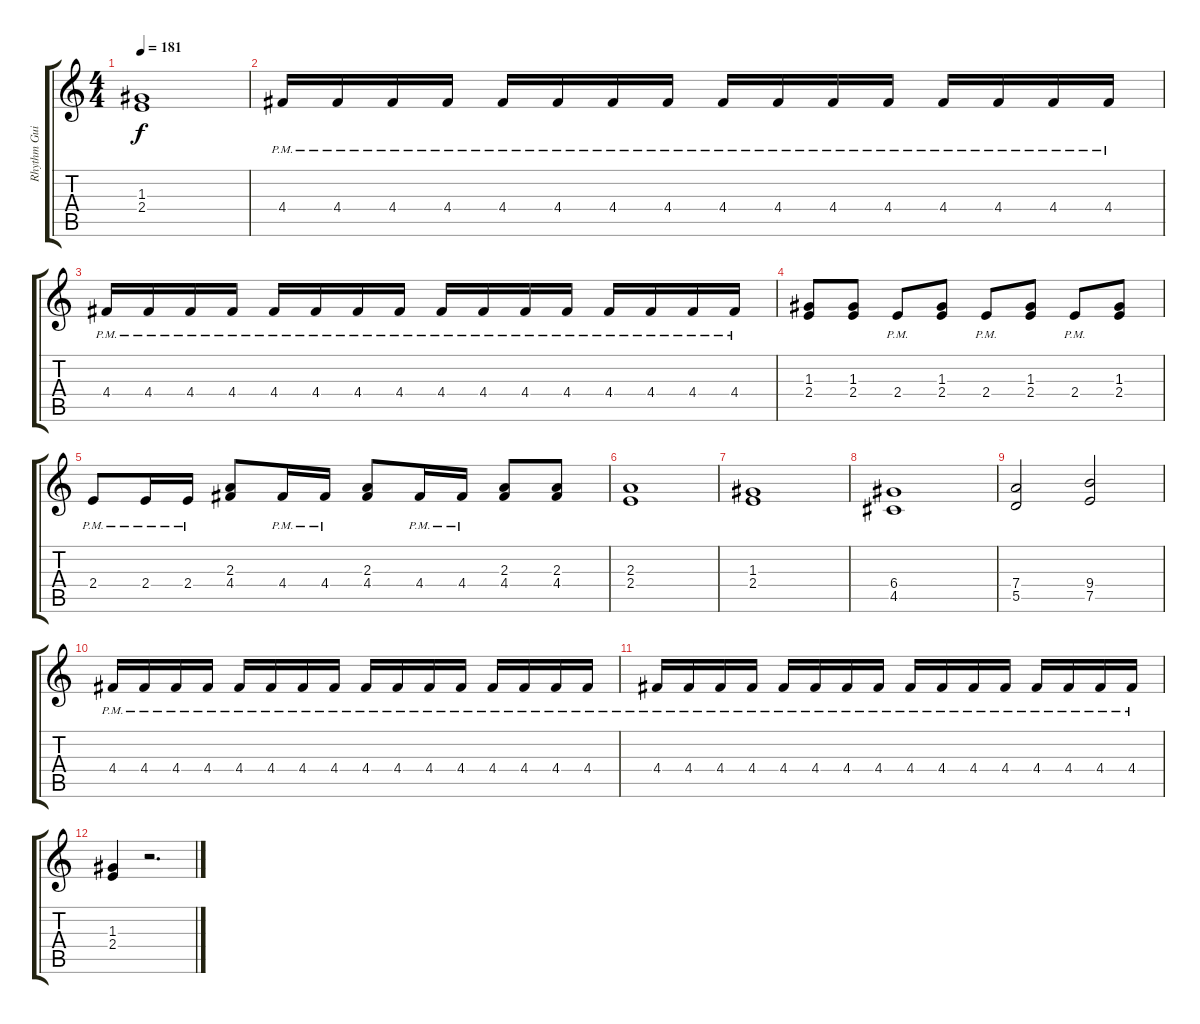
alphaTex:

\track ("Rhythm Guitar II" "Rhythm Gui") {instrument overdrivenguitar}
\staff {score tabs}
\tuning (E4 B3 G3 D3 A2 E2) {hide}
\ts (4 4)
\tempo 181
\clef g2
\ks c
(1.3 2.4).1{dy f} |
4.4{pm}.16 4.4{pm}.16 4.4{pm}.16 4.4{pm}.16 4.4{pm}.16 4.4{pm}.16 4.4{pm}.16 4.4{pm}.16 4.4{pm}.16 4.4{pm}.16 4.4{pm}.16 4.4{pm}.16 4.4{pm}.16 4.4{pm}.16 4.4{pm}.16 4.4{pm}.16 |
4.4{pm}.16 4.4{pm}.16 4.4{pm}.16 4.4{pm}.16 4.4{pm}.16 4.4{pm}.16 4.4{pm}.16 4.4{pm}.16 4.4{pm}.16 4.4{pm}.16 4.4{pm}.16 4.4{pm}.16 4.4{pm}.16 4.4{pm}.16 4.4{pm}.16 4.4{pm}.16 |
(1.3 2.4).8 (1.3 2.4).8 2.4{pm}.8 (1.3 2.4).8 2.4{pm}.8 (1.3 2.4).8 2.4{pm}.8 (1.3 2.4).8 |
2.4{pm}.8 2.4{pm}.16 2.4{pm}.16 (2.3 4.4).8 4.4{pm}.16 4.4{pm}.16 (2.3 4.4).8 4.4{pm}.16 4.4{pm}.16 (2.3 4.4).8 (2.3 4.4).8 |
(2.3 2.4).1 |
(1.3 2.4).1 |
(6.4 4.5).1 |
(7.4 5.5).2 (9.4 7.5).2 |
4.4{pm}.16 4.4{pm}.16 4.4{pm}.16 4.4{pm}.16 4.4{pm}.16 4.4{pm}.16 4.4{pm}.16 4.4{pm}.16 4.4{pm}.16 4.4{pm}.16 4.4{pm}.16 4.4{pm}.16 4.4{pm}.16 4.4{pm}.16 4.4{pm}.16 4.4{pm}.16 |
4.4{pm}.16 4.4{pm}.16 4.4{pm}.16 4.4{pm}.16 4.4{pm}.16 4.4{pm}.16 4.4{pm}.16 4.4{pm}.16 4.4{pm}.16 4.4{pm}.16 4.4{pm}.16 4.4{pm}.16 4.4{pm}.16 4.4{pm}.16 4.4{pm}.16 4.4{pm}.16 |
(1.3 2.4).4 r.2{d}
